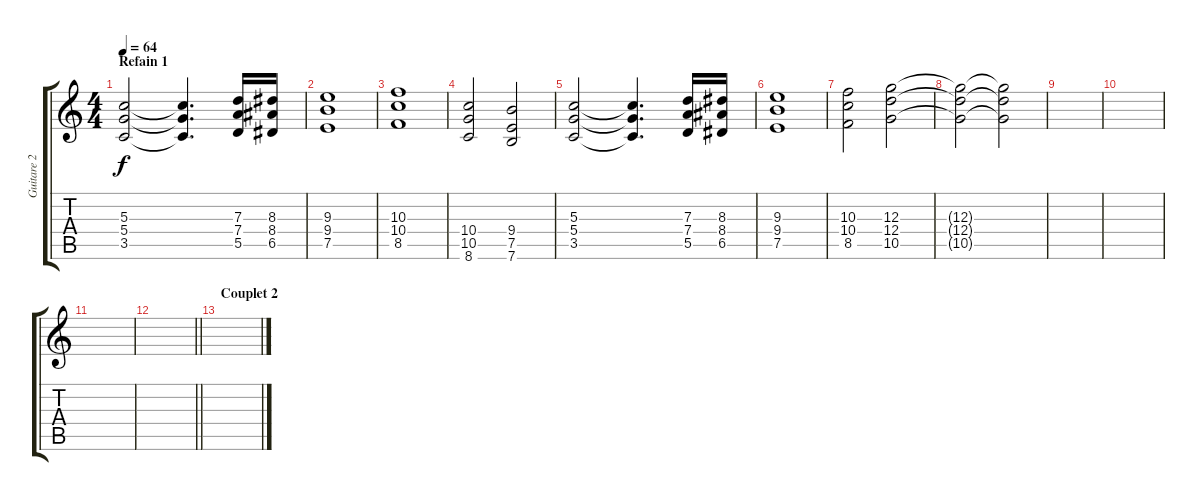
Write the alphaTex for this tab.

\track ("Guitare 2" "Guitare 2") {instrument distortionguitar}
\staff {score tabs}
\tuning (E4 B3 G3 D3 A2 E2) {hide}
\ts (4 4)
\section ("" "Refain 1 ")
\tempo 64
\clef g2
\ks c
(5.3 5.4 3.5).2{dy f} (5.3{t} 5.4{t} 3.5{t}).4{d} (7.3 7.4 5.5).16 (8.3 8.4 6.5).16 |
(9.3 9.4 7.5).1 |
(10.3 10.4 8.5).1 |
(10.4 10.5 8.6).2 (9.4 7.5 7.6).2 |
(5.3 5.4 3.5).2 (5.3{t} 5.4{t} 3.5{t}).4{d} (7.3 7.4 5.5).16 (8.3 8.4 6.5).16 |
(9.3 9.4 7.5).1 |
(10.3 10.4 8.5).2 (12.3 12.4 10.5).2 |
(12.3{t} 12.4{t} 10.5{t}).2 (12.3{t} 12.4{t} 10.5{t}).2 |
|
|
|
\barLineRight lightlight
|
\section ("" "Couplet 2")
